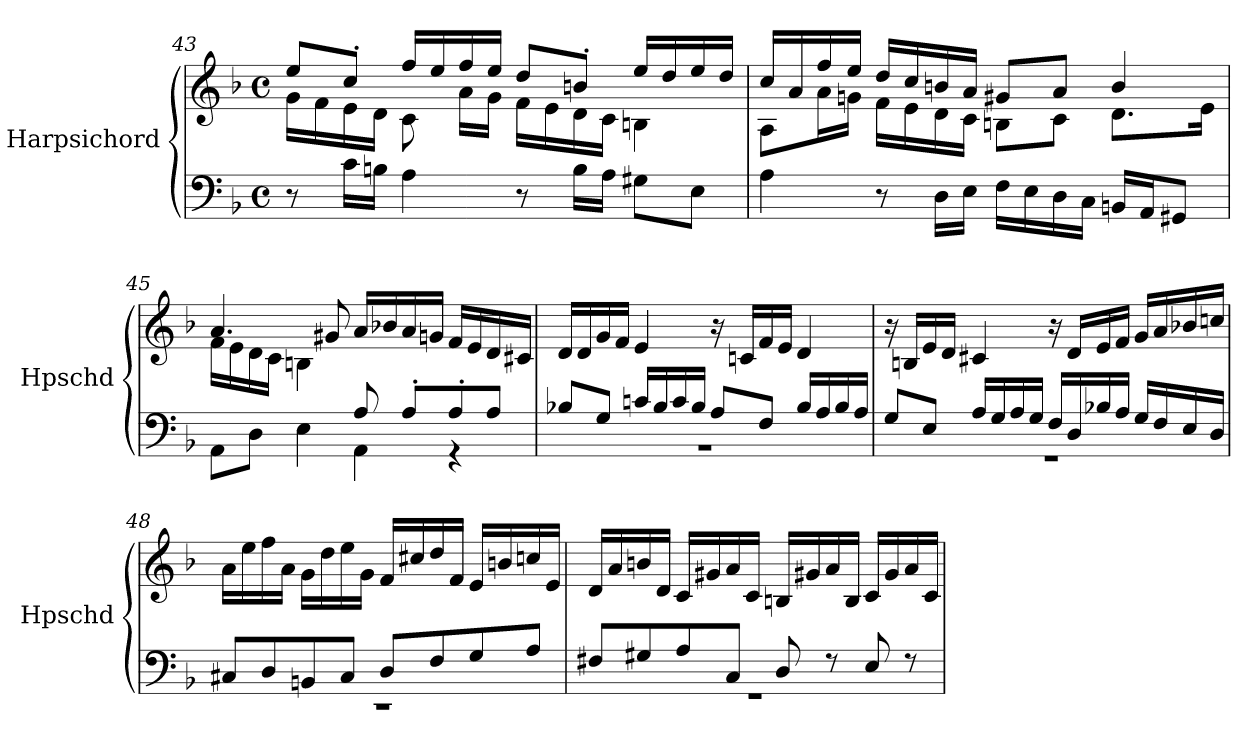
**kern	**kern
*part1	*part1
*staff2	*staff1
*I"Harpsichord	*
*I'Hpschd	*
!!LO:LB:g=z
*clefF4	*clefG2
*k[b-]	*k[b-]
*M4/4	*M4/4
*met(c)	*met(c)
=43	=43
*	*^
8r	8ee/L	16g\LL
.	.	16f\
16c\LL	8cc'/J	16e\
16Bn\JJ	.	16d\JJ
4A\	16ff/LL	8c\
.	16ee/	.
.	16ff/	16a\LL
.	16ee/JJ	16g\JJ
8r	8dd/L	16f\LL
.	.	16e\
16B\LL	8bn'/J	16d\
16A\JJ	.	16c\JJ
8G#X\L	16ee/LL	4Bn\
.	16dd/	.
8E\J	16ee/	.
.	16dd/JJ	.
=44	=44	=44
4A\	16cc/LL	8A\L
.	16a/	.
.	16ff/	16a\L
.	16ee/JJ	16gn\JJ
8r	16dd/LL	16f\LL
.	16cc/	16e\
16D\LL	16bn/	16d\
16E\JJ	16a/JJ	16c\JJ
16F\LL	8g#X/L	8Bn\L
16E\	.	.
16D\	8a/J	8c\J
16C\JJ	.	.
16BBn/LL	4b/	8.d\L
16AA/J	.	.
8GG#X/J	.	.
.	.	16e\Jk
=45	=45	=45
*^	*	*
8AA\L	2ryy	4.a/	16f\LL
.	.	.	16e\
8D\J	.	.	16d\
.	.	.	16c\JJ
4E\	.	.	4Bn\
.	.	8g#X/	.
8A/	4AA\	16a/LL	2ryy
.	.	16b-X/	.
8A'/L	.	16a/	.
.	.	16gn/JJ	.
8A'/	4r	16f/LL	.
.	.	16e/	.
8A/J	.	16d/	.
.	.	16c#X/JJ	.
*	*	*v	*v
!!LO:LB:g=z
=46	=46	=46
8B-X/L	1r	16d/LL
.	.	16d/
8G/J	.	16g/
.	.	16f/JJ
16cn/LL	.	4e/
16B-/	.	.
16c/	.	.
16B-/JJ	.	.
8A/L	.	16r
.	.	16cn/LL
8F/J	.	16f/
.	.	16e/JJ
16B-/LL	.	4d/
16A/	.	.
16B-/	.	.
16A/JJ	.	.
=47	=47	=47
8G/L	1r	16r
.	.	16Bn/LL
8E/J	.	16e/
.	.	16d/JJ
16A/LL	.	4c#X/
16G/	.	.
16A/	.	.
16G/JJ	.	.
16F/LL	.	16r
16D/	.	16d/LL
16B-X/	.	16e/
16A/JJ	.	16f/JJ
16G/LL	.	16g/LL
16F/	.	16a/
16E/	.	16b-X/
16D/JJ	.	16ccn/JJ
=48	=48	=48
8C#X/L	1r	16a\LL
.	.	16ee\
8D/	.	16ff\
.	.	16a\JJ
8BBn/	.	16g\LL
.	.	16dd\
8C#/J	.	16ee\
.	.	16g\JJ
8D/L	.	16f/LL
.	.	16cc#X/
8F/	.	16dd/
.	.	16f/JJ
8G/	.	16e/LL
.	.	16bn/
8A/J	.	16ccn/
.	.	16e/JJ
!!LO:PB:g=z
=49	=49	=49
8F#X/L	1r	16d/LL
.	.	16a/
8G#X/	.	16bn/
.	.	16d/JJ
8A/	.	16c/LL
.	.	16g#X/
8C/J	.	16a/
.	.	16c/JJ
8D/	.	16Bn/LL
.	.	16g#X/
8r	.	16a/
.	.	16B/JJ
8E/	.	16c/LL
.	.	16g#/
8r	.	16a/
.	.	16c/JJ
*v	*v	*
=	=
*-	*-
